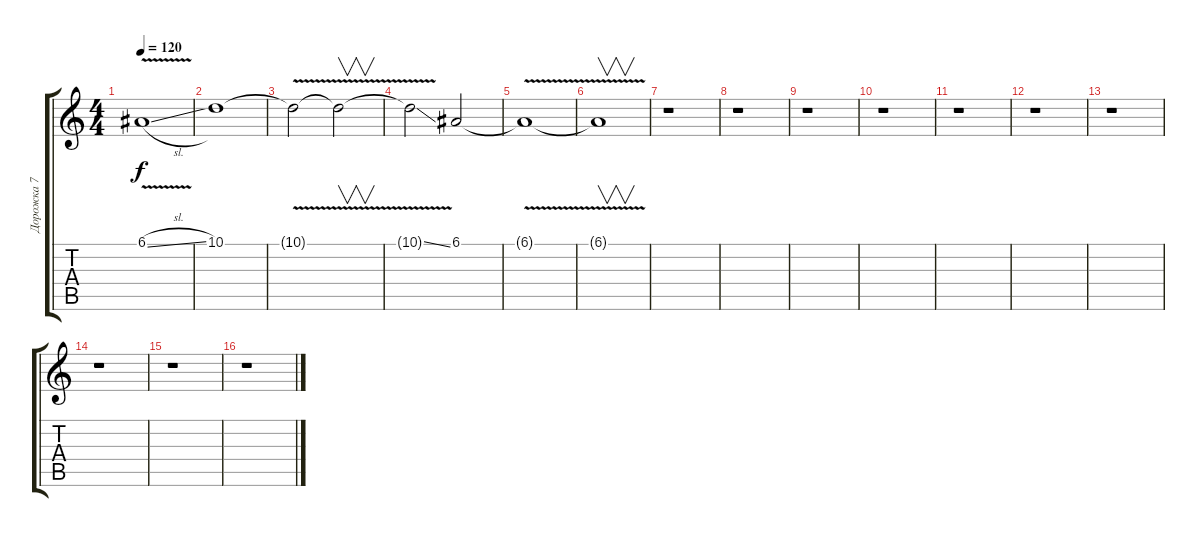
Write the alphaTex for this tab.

\track ("Дорожка 7" "Дорожка 7") {instrument lead6voice}
\staff {score tabs}
\tuning (E4 B3 G3 D3 A2 E2) {hide}
\ts (4 4)
\tempo 120
\clef g2
\ks c
6.1{v sl t}.1{dy f volume 13 balance 0} |
10.1.1{volume 7 balance 16} |
10.1{v t}.2 10.1{t}.2{v volume 13 balance 0} |
10.1{v ss t}.2 6.1.2 |
6.1{v t}.1 |
6.1{t}.1{v volume 5 balance 16} |
r.1 |
r.1 |
r.1 |
r.1 |
r.1 |
r.1 |
r.1 |
r.1 |
r.1 |
r.1
